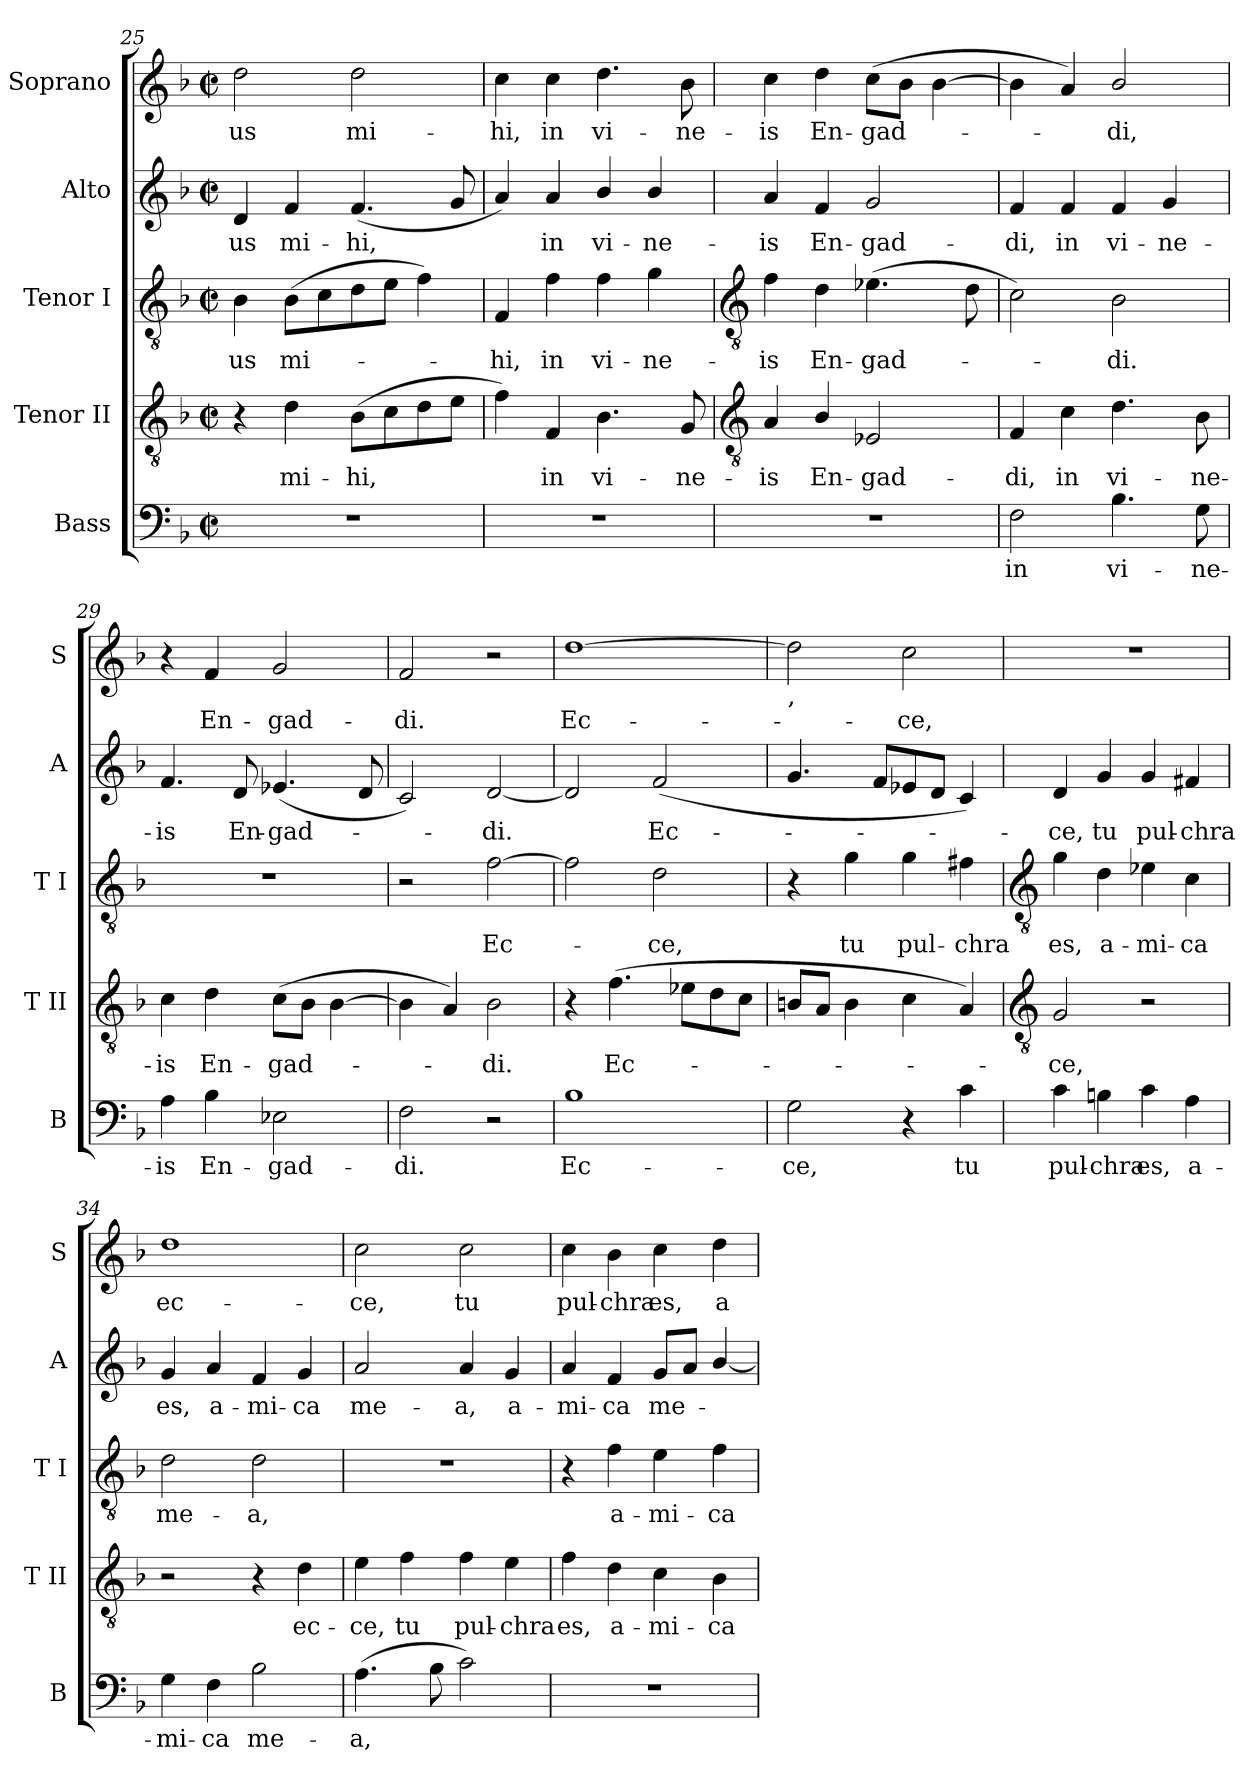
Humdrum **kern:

**kern	**text	**kern	**text	**kern	**text	**kern	**text	**kern	**text
*part5	*part5	*part4	*part4	*part3	*part3	*part2	*part2	*part1	*part1
*staff5	*staff5	*staff4	*staff4	*staff3	*staff3	*staff2	*staff2	*staff1	*staff1
*I"Bass	*	*I"Tenor II	*	*I"Tenor I	*	*I"Alto	*	*I"Soprano	*
*I'B	*	*I'T II	*	*I'T I	*	*I'A	*	*I'S	*
*clefF4	*	*clefGv2	*	*clefGv2	*	*clefG2	*	*clefG2	*
*k[b-]	*	*k[b-]	*	*k[b-]	*	*k[b-]	*	*k[b-]	*
*F:	*	*F:	*	*F:	*	*F:	*	*F:	*
*M2/2	*	*M2/2	*	*M2/2	*	*M2/2	*	*M2/2	*
*met(c|)	*	*met(c|)	*	*met(c|)	*	*met(c|)	*	*met(c|)	*
=25	=25	=25	=25	=25	=25	=25	=25	=25	=25
!	!	!	!	!	!LO:LY:b	!	!LO:LY:b	!	!LO:LY:b
1r	.	4r	.	4B-	-us	4d	-us	2dd	-us
!	!	!	!LO:LY:b	!	!LO:LY:b	!	!LO:LY:b	!	!
.	.	4d	mi-	(>8B-L	mi-	4f	mi-	.	.
.	.	.	.	8c	.	.	.	.	.
!	!	!	!LO:LY:b	!	!	!	!LO:LY:b	!	!LO:LY:b
.	.	(>8B-L	-hi,	8d	.	(<4.f	-hi,	2dd	mi-
.	.	8c	.	8eJ	.	.	.	.	.
.	.	8d	.	4f)	.	.	.	.	.
.	.	8eJ	.	.	.	8g	.	.	.
=26	=26	=26	=26	=26	=26	=26	=26	=26	=26
!	!	!	!	!	!LO:LY:b	!	!	!	!LO:LY:b
1r	.	4f)	.	4F	hi,	4a)	.	4cc	-hi,
!	!	!	!LO:LY:b	!	!LO:LY:b	!	!LO:LY:b	!	!LO:LY:b
.	.	4F	in	4f	in	4a	in	4cc	in
!	!	!	!LO:LY:b	!	!LO:LY:b	!	!LO:LY:b	!	!LO:LY:b
.	.	4.B-	vi-	4f	vi-	4b-/	vi-	4.dd	vi-
!	!	!	!	!	!LO:LY:b	!	!LO:LY:b	!	!
.	.	.	.	4g	-ne-	4b-/	-ne-	.	.
!	!	!	!LO:LY:b	!	!	!	!	!	!LO:LY:b
.	.	8G	-ne-	.	.	.	.	8b-	-ne-
!!LO:LB:g=z
=27	=27	=27	=27	=27	=27	=27	=27	=27	=27
*	*	*clefGv2	*	*clefGv2	*	*	*	*	*
!	!	!	!LO:LY:b	!	!LO:LY:b	!	!LO:LY:b	!	!LO:LY:b
1r	.	4A	-is	4f	-is	4a	-is	4cc	-is
!	!	!	!LO:LY:b	!	!LO:LY:b	!	!LO:LY:b	!	!LO:LY:b
.	.	4B-/	En-	4d	En-	4f	En-	4dd	En-
!	!	!	!LO:LY:b	!	!LO:LY:b	!	!LO:LY:b	!	!LO:LY:b
.	.	2E-X	-gad-	(>4.e-X	-gad-	2g	-gad-	(>8ccL	-gad-
.	.	.	.	.	.	.	.	8b-J	.
.	.	.	.	.	.	.	.	[4b-	.
.	.	.	.	8d	.	.	.	.	.
=28	=28	=28	=28	=28	=28	=28	=28	=28	=28
!	!LO:LY:b	!	!LO:LY:b	!	!	!	!LO:LY:b	!	!
2F	in	4F	-di,	2c)	.	4f	-di,	4b-]	.
!	!	!	!LO:LY:b	!	!	!	!LO:LY:b	!	!
.	.	4c	in	.	.	4f	in	4a)	.
!	!LO:LY:b	!	!LO:LY:b	!	!LO:LY:b	!	!LO:LY:b	!	!LO:LY:b
4.B-	vi-	4.d	vi-	2B-	di.	4f	vi-	2b-/	di,
!	!	!	!	!	!	!	!LO:LY:b	!	!
.	.	.	.	.	.	4g	-ne-	.	.
!	!LO:LY:b	!	!LO:LY:b	!	!	!	!	!	!
8G	-ne-	8B-	-ne-	.	.	.	.	.	.
=29	=29	=29	=29	=29	=29	=29	=29	=29	=29
!	!LO:LY:b	!	!LO:LY:b	!	!	!	!LO:LY:b	!	!
4A	-is	4c	-is	1r	.	4.f	-is	4r	.
!	!LO:LY:b	!	!LO:LY:b	!	!	!	!	!	!LO:LY:b
4B-	En-	4d	En-	.	.	.	.	4f	En-
!	!	!	!	!	!	!	!LO:LY:b	!	!
.	.	.	.	.	.	8d	En-	.	.
!	!LO:LY:b	!	!LO:LY:b	!	!	!	!LO:LY:b	!	!LO:LY:b
2E-X	-gad-	(>8cL	-gad-	.	.	(<4.e-X	-gad-	2g	-gad-
.	.	8B-J	.	.	.	.	.	.	.
.	.	[4B-	.	.	.	.	.	.	.
.	.	.	.	.	.	8d	.	.	.
=30	=30	=30	=30	=30	=30	=30	=30	=30	=30
!	!LO:LY:b	!	!	!	!	!	!	!	!LO:LY:b
2F	-di.	4B-]	.	2r	.	2c)	.	2f	-di.
.	.	4A)	.	.	.	.	.	.	.
!	!	!	!LO:LY:b	!	!LO:LY:b	!	!LO:LY:b	!	!
2r	.	2B-	di.	[2f	Ec-	[2d	di.	2r	.
=31	=31	=31	=31	=31	=31	=31	=31	=31	=31
!	!LO:LY:b	!	!	!	!	!	!	!	!LO:LY:b
1B-	Ec-	4r	.	2f]	.	2d]	.	[1dd	Ec-
!	!	!	!LO:LY:b	!	!	!	!	!	!
.	.	(>4.f	Ec-	.	.	.	.	.	.
!	!	!	!	!	!LO:LY:b	!	!LO:LY:b	!	!
.	.	.	.	2d	ce,	(<2f	Ec-	.	.
.	.	8e-XL	.	.	.	.	.	.	.
.	.	8d	.	.	.	.	.	.	.
.	.	8cJ	.	.	.	.	.	.	.
=32	=32	=32	=32	=32	=32	=32	=32	=32	=32
!	!	!	!	!	!	!	!	!LO:TX:b:t=,	!
!	!LO:LY:b	!	!	!	!	!	!	!	!
2G	-ce,	8BnL	.	4r	.	4.g	.	2dd]	.
.	.	8AJ	.	.	.	.	.	.	.
!	!	!	!	!	!LO:LY:b	!	!	!	!
.	.	4B	.	4g	tu	.	.	.	.
.	.	.	.	.	.	8fL	.	.	.
!	!	!	!	!	!LO:LY:b	!	!	!	!LO:LY:b
4r	.	4c	.	4g	pul-	8e-X	.	2cc	ce,
.	.	.	.	.	.	8dJ	.	.	.
!	!LO:LY:b	!	!	!	!LO:LY:b	!	!	!	!
4c	tu	4A)	.	4f#X	-chra	4c)	.	.	.
!!LO:LB:g=z
=33	=33	=33	=33	=33	=33	=33	=33	=33	=33
*	*	*clefGv2	*	*clefGv2	*	*	*	*	*
!	!LO:LY:b	!	!LO:LY:b	!	!LO:LY:b	!	!LO:LY:b	!	!
4c	pul-	2G	ce,	4g	es,	4d	ce,	1r	.
!	!LO:LY:b	!	!	!	!LO:LY:b	!	!LO:LY:b	!	!
4Bn	-chra	.	.	4d	a-	4g	tu	.	.
!	!LO:LY:b	!	!	!	!LO:LY:b	!	!LO:LY:b	!	!
4c	es,	2r	.	4e-X	-mi-	4g	pul-	.	.
!	!LO:LY:b	!	!	!	!LO:LY:b	!	!LO:LY:b	!	!
4A	a-	.	.	4c	-ca	4f#X	-chra	.	.
=34	=34	=34	=34	=34	=34	=34	=34	=34	=34
!	!LO:LY:b	!	!	!	!LO:LY:b	!	!LO:LY:b	!	!LO:LY:b
4G	-mi-	2r	.	2d	me-	4g	es,	1dd	ec-
!	!LO:LY:b	!	!	!	!	!	!LO:LY:b	!	!
4F	-ca	.	.	.	.	4a	a-	.	.
!	!LO:LY:b	!	!	!	!LO:LY:b	!	!LO:LY:b	!	!
2B-	me-	4r	.	2d	-a,	4f	-mi-	.	.
!	!	!	!LO:LY:b	!	!	!	!LO:LY:b	!	!
.	.	4d	ec-	.	.	4g	-ca	.	.
=35	=35	=35	=35	=35	=35	=35	=35	=35	=35
!	!LO:LY:b	!	!LO:LY:b	!	!	!	!LO:LY:b	!	!LO:LY:b
(>4.A	-a,	4e	-ce,	1r	.	2a	me-	2cc	-ce,
!	!	!	!LO:LY:b	!	!	!	!	!	!
.	.	4f	tu	.	.	.	.	.	.
8B-	.	.	.	.	.	.	.	.	.
!	!	!	!LO:LY:b	!	!	!	!LO:LY:b	!	!LO:LY:b
2c)	.	4f	pul-	.	.	4a	-a,	2cc	tu
!	!	!	!LO:LY:b	!	!	!	!LO:LY:b	!	!
.	.	4e	-chra	.	.	4g	a-	.	.
=36	=36	=36	=36	=36	=36	=36	=36	=36	=36
!	!	!	!LO:LY:b	!	!	!	!LO:LY:b	!	!LO:LY:b
1r	.	4f	es,	4r	.	4a	-mi-	4cc	pul-
!	!	!	!LO:LY:b	!	!LO:LY:b	!	!LO:LY:b	!	!LO:LY:b
.	.	4d	a-	4f	a-	4f	-ca	4b-	-chra
!	!	!	!LO:LY:b	!	!LO:LY:b	!	!LO:LY:b	!	!LO:LY:b
.	.	4c	-mi-	4e	-mi-	8gL	me-	4cc	es,
.	.	.	.	.	.	8aJ	.	.	.
!	!	!	!LO:LY:b	!	!LO:LY:b	!	!	!	!LO:LY:b
.	.	4B-	-ca	4f	-ca	[4b-/	.	4dd	a-
=	=	=	=	=	=	=	=	=	=
*-	*-	*-	*-	*-	*-	*-	*-	*-	*-
